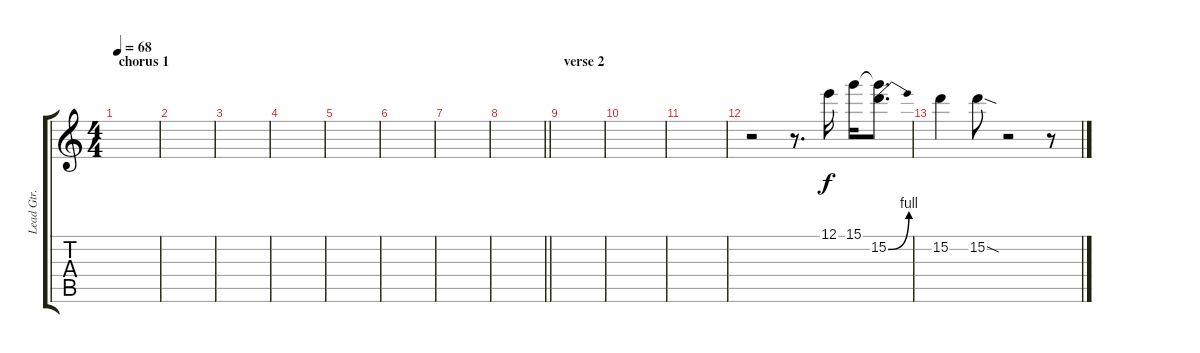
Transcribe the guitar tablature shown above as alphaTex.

\track ("Lead Gtr." "Lead Gtr.") {instrument distortionguitar}
\staff {score tabs}
\tuning (E4 B3 G3 D3 A2 E2) {hide}
\ts (4 4)
\section ("" "chorus 1")
\tempo 68
\clef g2
\ks c
|
|
|
|
|
|
|
\barLineRight lightlight
|
\section ("" "verse 2")
|
|
|
r.2 r.8{d} 12.1.16{dy f} 15.1.16 (15.1{t} 15.2{be (bend 0 0 60 4)}).8{d} |
15.2.4 15.2{sod}.8 r.2 r.8
